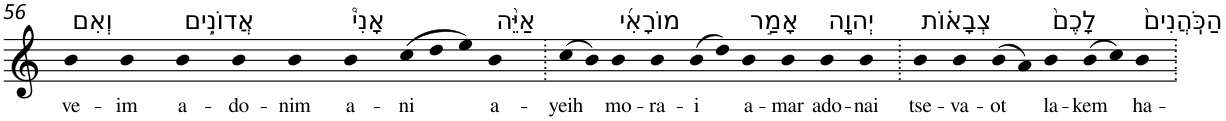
**kern	**text
*part1	*part1
*staff1	*staff1
*I"Piano	*
*I'Pno	*
!!LO:PB:g=z
*clefG2	*
*k[]	*
=56	=56
!LO:TX:a:t=וְאִם	!
!	!LO:LY:b
4b	ve-
!	!LO:LY:b
4b	-im
!LO:TX:a:t=אֲדוֹנִ֣ים	!
!	!LO:LY:b
4b	a-
!	!LO:LY:b
4b	-do-
!	!LO:LY:b
4b	-nim
!LO:TX:a:t=אָנִי֩	!
!	!LO:LY:b
4b	a-
!	!LO:LY:b
(>12cc	-ni
12dd	.
12ee)	.
!LO:TX:a:t=אַיֵּ֨ה	!
!	!LO:LY:b
4b	a-
=57.	=57.
!	!LO:LY:b
(>8cc	-yeih
8b)	.
!LO:TX:a:t=מוֹרָאִ֜י	!
!	!LO:LY:b
4b	mo-
!	!LO:LY:b
4b	-ra-
!	!LO:LY:b
(>8b	-i
8dd)	.
!LO:TX:a:t=אָמַ֣ר	!
!	!LO:LY:b
4b	a-
!	!LO:LY:b
4b	-mar
!LO:TX:a:t=יְהוָ֣ה	!
!	!LO:LY:b
4b	ado-
!	!LO:LY:b
4b	-nai
=58.	=58.
!LO:TX:a:t=צְבָא֗וֹת	!
!	!LO:LY:b
4b	tse-
!	!LO:LY:b
4b	-va-
!	!LO:LY:b
(>8b	-ot
8a)	.
!LO:TX:a:t=לָכֶם֙	!
!	!LO:LY:b
4b	la-
!	!LO:LY:b
(>8b	-kem
8cc)	.
!LO:TX:a:t=הַכֹּֽהֲנִים֙	!
!	!LO:LY:b
4b	ha-
=.	=.
*-	*-
